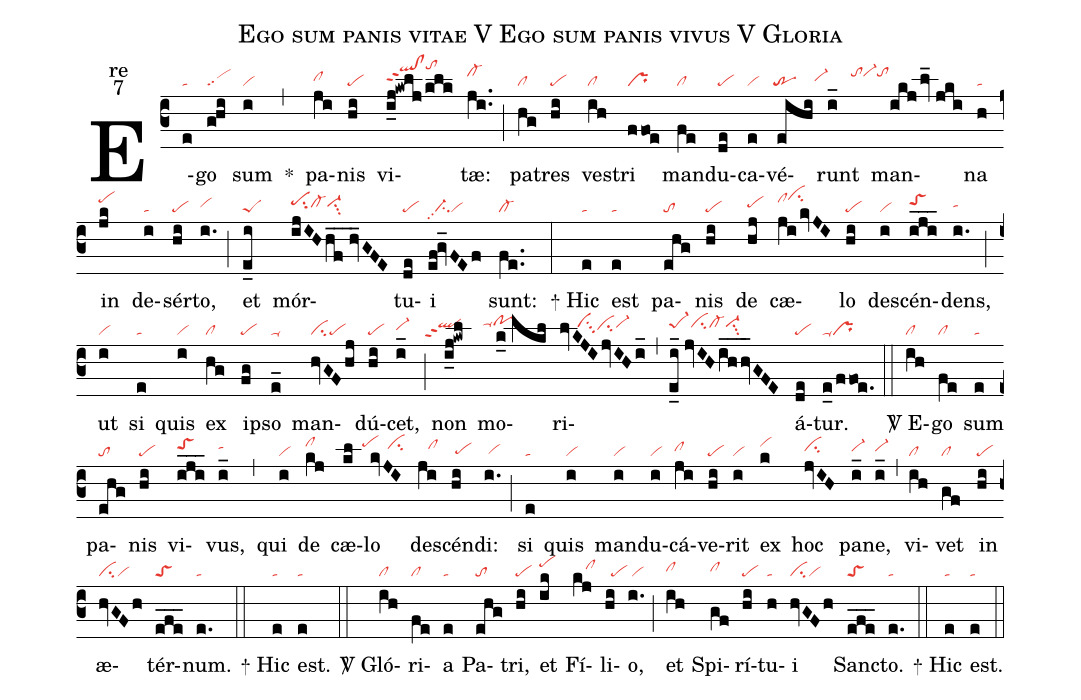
name:Ego sum panis vitae V Ego sum panis vivus V Gloria;
office-part:re;
mode:7;
nabc-lines:1;
%%
(c3) E(e|ta)go(ghi|sc) sum(i|vi) <sp>*</sp>(,) pa(ji|clhh)nis(hi|pe) vi(i_j!kwlj/klk|qlhl!clhlppt2tohm)tæ:(ji..|cl-hj) (;) pa(hg|cl)tres(hi|pe) ves(ih|cl)tri(ffoe|pr) man(fe|cl)du(de|pe)ca(e|vi)vé(eihi|`tr)runt(i_|````vi-hh) man(ikjlv_//jki|````````````tohjvi-hjtohj)na(h|ta) in(jk|pehj) de(i|ta)sér(hi|pe)to,(i.|vihh) (;) et(e_i|peS) mór(ijIHhf__//hv_GFE|pehisu2cl-hhvi-hhsu3)tu(de|pe)i(ef!gv_FEf|//ci-pp2vi) sunt:(fe..|cl-) (:)

<sp>+</sp> Hic(e|ta) est(e|ta) pa(ehg|to)nis(hi|pe) de(hj|pehh) cæ(jikvJI|clhjcihk)lo(hi|pe) des(i|vi)cén(iji___|toShi)dens,(i.|tahh) (;) ut(i|vi) si(e|ta) quis(i|vi) ex(hg|cl) ip(fg|pe)so(e_|ta-) man(hvGFhj|cipe)dú(hi|pe)cet,(i_|vi-hh) (;) non(i_j!kwl|``````qlhippt2) mo(k_0//mkl|````pohjppu1)ri(lvKJIjvIHi_|/////vihisu3cihhvi-hi)(,)(e_i_//jvIHih__hv_GFE|pe-1hicihicl-hivi-hisu3)á(de|pe)tur.(e_0/ffoe.|prppu1) (::)

<sp>V/</sp> E(ih|cl)go(fe|cl) sum(e|ta) pa(ehg|to)nis(hi|pe) vi(iji___|toShi)vus,(i_|tahi) (,) qui(i|vi) de(kj|clhj) cæ(kl|//////pehj)lo(kvJI|/////cihi) des(ji|///clhi)cén(hi|/pehg)di:(i.|/vihg) (;) si(e|ta) quis(i|vi) man(i|vi)du(i|vi)cá(ji|clhh)ve(hi|pe)rit(i|vi) ex(k|vihj) hoc(jvIH|cihh) pa(i_|vi-hh)ne,(i_|vi-hh) (,) vi(ih|cl)vet(gf|cl) in(hi|pe) æ(hvGFh|civi)tér(efe___|toS)num.(e.|ta) (::)

<sp>+</sp> Hic(e|ta) est.(e|ta) (::)

<sp>V/</sp> Gló(ih|cl)ri(fe|cl)a(e|ta) Pa(ehg|to)tri,(hi|pe) et(ik|pehj) Fí(kj|////clhi)li(hi|//pe)o,(i.|/vi) (;) et(ih|clhh) Spi(gf|clhh)rí(hi|pe)tu(h|ta)i(hvGFh|civi) San(efe___|toS)cto.(e.|ta) (::)

<sp>+</sp> Hic(e|ta) est.(e|ta) (::)
